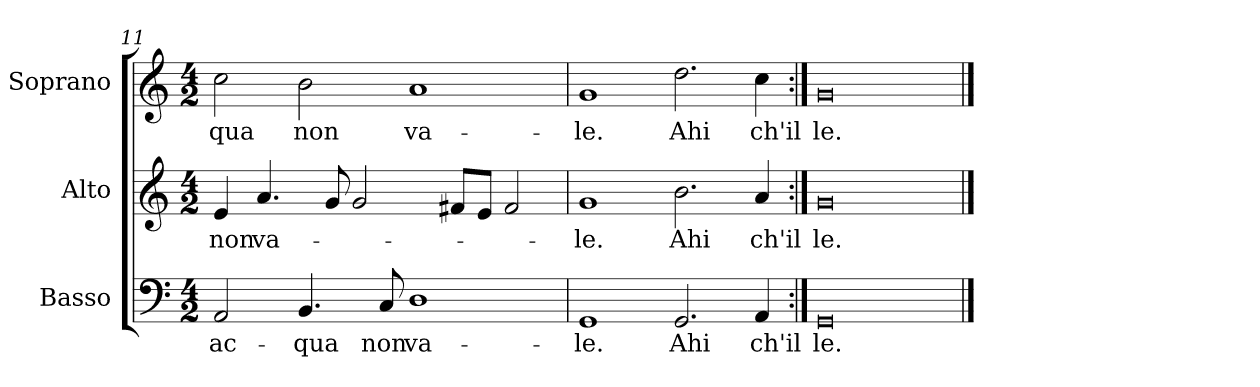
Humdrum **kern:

**kern	**text	**kern	**text	**kern	**text
*part3	*part3	*part2	*part2	*part1	*part1
*staff3	*staff3	*staff2	*staff2	*staff1	*staff1
*I"Basso	*	*I"Alto	*	*I"Soprano	*
*I'B.	*	*I'A.	*	*I'S.	*
*clefF4	*	*clefG2	*	*clefG2	*
*k[]	*	*k[]	*	*k[]	*
*C:	*	*C:	*	*C:	*
*M4/2	*	*M4/2	*	*M4/2	*
=11	=11	=11	=11	=11	=11
!	!LO:LY:b:color=#000000	!	!	!	!
!	!	!	!LO:LY:b:color=#000000	!	!
!	!	!	!	!	!LO:LY:b:color=#000000
2AAi/	ac-	4ei/	non	2cci\	-qua
!	!	!	!LO:LY:b:color=#000000	!	!
.	.	4.ai/	va-	.	.
!	!LO:LY:b:color=#000000	!	!	!	!
!	!	!	!	!	!LO:LY:b:color=#000000
4.BBi/	-qua	.	.	2bi\	non
.	.	8gi/	.	.	.
.	.	2gi/	.	.	.
!	!LO:LY:b:color=#000000	!	!	!	!
8Ci/	non	.	.	.	.
!	!LO:LY:b:color=#000000	!	!	!	!
!	!	!	!	!	!LO:LY:b:color=#000000
1Di	va-	.	.	1ai	va-
.	.	8f#Xi/L	.	.	.
.	.	8ei/J	.	.	.
.	.	2f#i/	.	.	.
=12	=12	=12	=12	=12	=12
!	!LO:LY:b:color=#000000	!	!	!	!
!	!	!	!LO:LY:b:color=#000000	!	!
!	!	!	!	!	!LO:LY:b:color=#000000
1GGi	-le.	1gi	-le.	1gi	-le.
!	!LO:LY:b:color=#000000	!	!	!	!
!	!	!	!LO:LY:b:color=#000000	!	!
!	!	!	!	!	!LO:LY:b:color=#000000
2.GGi/	Ahi	2.bi\	Ahi	2.ddi\	Ahi
!	!LO:LY:b:color=#000000	!	!	!	!
!	!	!	!LO:LY:b:color=#000000	!	!
!	!	!	!	!	!LO:LY:b:color=#000000
4AAi/	ch'il	4ai/	ch'il	4cci\	ch'il
=13:|!	=13:|!	=13:|!	=13:|!	=13:|!	=13:|!
!	!LO:LY:b:color=#000000	!	!	!	!
!	!	!	!LO:LY:b:color=#000000	!	!
!	!	!	!	!	!LO:LY:b:color=#000000
0GGi	le.	0gi	le.	0gi	le.
==	==	==	==	==	==
*-	*-	*-	*-	*-	*-
